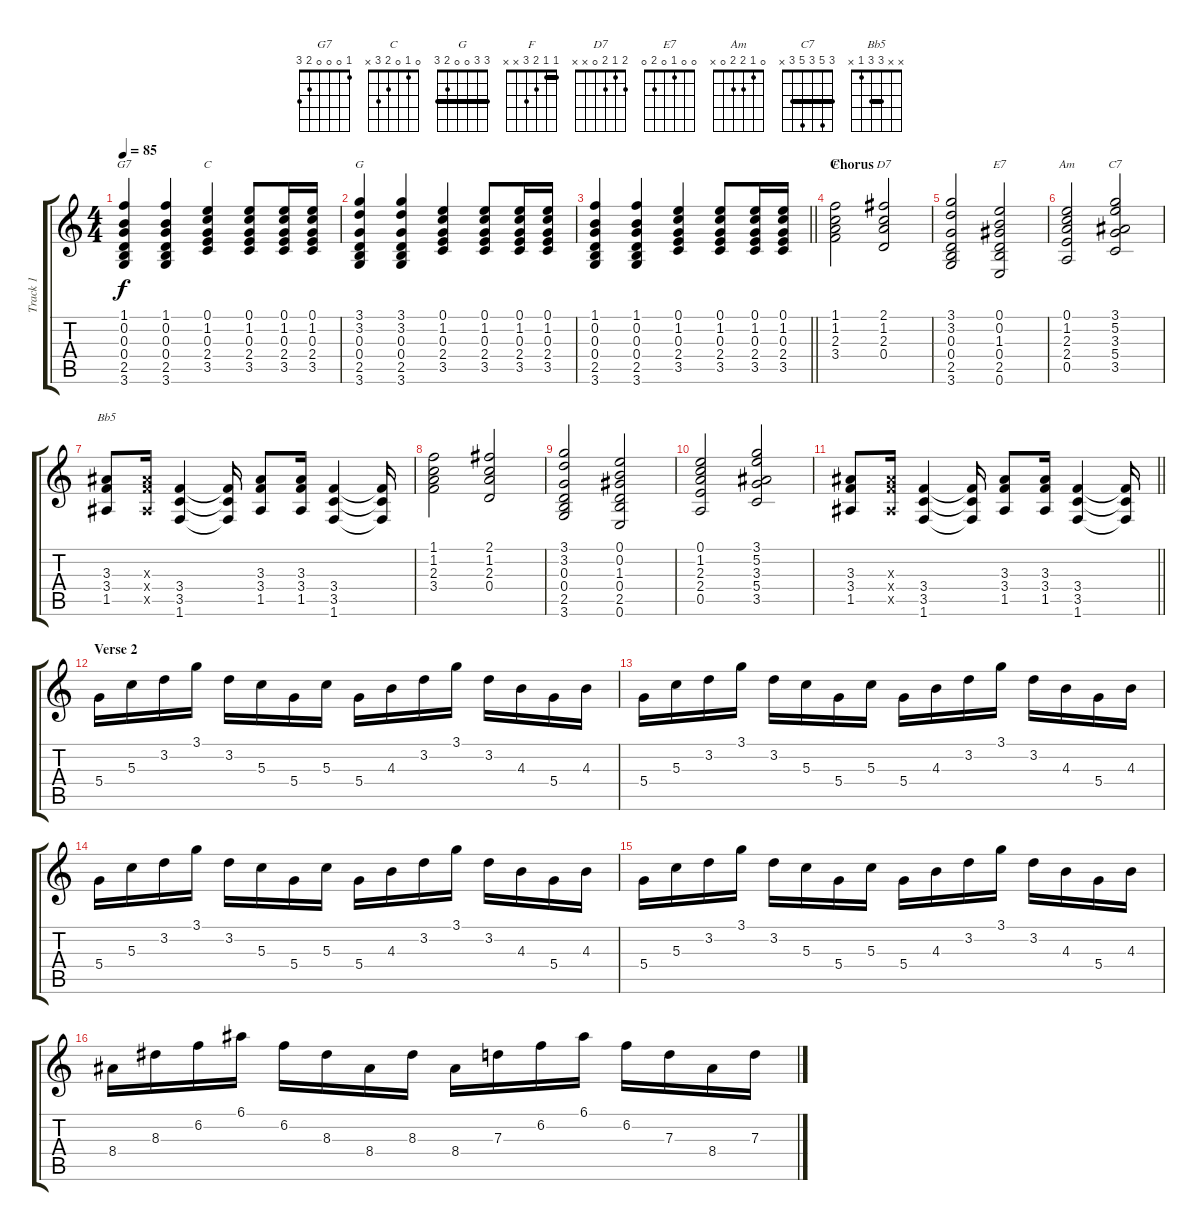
\track ("Track 1" "Track 1") {instrument acousticguitarsteel}
\staff {score tabs}
\tuning (E4 B3 G3 D3 A2 E2) {hide}
\chord ("G7" 1 0 0 0 2 3)
\chord ("C" 0 1 0 2 3 x)
\chord ("G" 3 3 0 0 2 3) {barre 3}
\chord ("F" 1 1 2 3 x x) {barre 1}
\chord ("D7" 2 1 2 0 x x)
\chord ("E7" 0 0 1 0 2 0)
\chord ("Am" 0 1 2 2 0 x)
\chord ("C7" 3 5 3 5 3 x) {barre 3}
\chord ("Bb5" x x 3 3 1 x) {barre 3}
\ts (4 4)
\tempo 85
\clef g2
\ks c
(1.1 0.2 0.3 0.4 2.5 3.6).4{ch "G7" dy f} (1.1 0.2 0.3 0.4 2.5 3.6).4 (0.1 1.2 0.3 2.4 3.5).4{ch "C"} (0.1 1.2 0.3 2.4 3.5).8 (0.1 1.2 0.3 2.4 3.5).16 (0.1 1.2 0.3 2.4 3.5).16 |
(3.1 3.2 0.3 0.4 2.5 3.6).4{ch "G"} (3.1 3.2 0.3 0.4 2.5 3.6).4 (0.1 1.2 0.3 2.4 3.5).4 (0.1 1.2 0.3 2.4 3.5).8 (0.1 1.2 0.3 2.4 3.5).16 (0.1 1.2 0.3 2.4 3.5).16 |
\barLineRight lightlight
(1.1 0.2 0.3 0.4 2.5 3.6).4 (1.1 0.2 0.3 0.4 2.5 3.6).4 (0.1 1.2 0.3 2.4 3.5).4 (0.1 1.2 0.3 2.4 3.5).8 (0.1 1.2 0.3 2.4 3.5).16 (0.1 1.2 0.3 2.4 3.5).16 |
\section ("" "Chorus")
(1.1 1.2 2.3 3.4).2{ch "F"} (2.1 1.2 2.3 0.4).2{ch "D7"} |
(3.1 3.2 0.3 0.4 2.5 3.6).2 (0.1 0.2 1.3 0.4 2.5 0.6).2{ch "E7"} |
(0.1 1.2 2.3 2.4 0.5).2{ch "Am"} (3.1 5.2 3.3 5.4 3.5).2{ch "C7"} |
(3.3 3.4 1.5).8{ch "Bb5"} (3.3{x} 3.4{x} 1.5{x}).16 (3.4 3.5 1.6).4 (3.4{t} 3.5{t} 1.6{t}).16 (3.3 3.4 1.5).8 (3.3 3.4 1.5).16 (3.4 3.5 1.6).4 (3.4{t} 3.5{t} 1.6{t}).16 |
(1.1 1.2 2.3 3.4).2 (2.1 1.2 2.3 0.4).2 |
(3.1 3.2 0.3 0.4 2.5 3.6).2 (0.1 0.2 1.3 0.4 2.5 0.6).2 |
(0.1 1.2 2.3 2.4 0.5).2 (3.1 5.2 3.3 5.4 3.5).2 |
\barLineRight lightlight
(3.3 3.4 1.5).8 (3.3{x} 3.4{x} 1.5{x}).16 (3.4 3.5 1.6).4 (3.4{t} 3.5{t} 1.6{t}).16 (3.3 3.4 1.5).8 (3.3 3.4 1.5).16 (3.4 3.5 1.6).4 (3.4{t} 3.5{t} 1.6{t}).16 |
\section ("" "Verse 2")
5.4.16 5.3.16 3.2.16 3.1.16 3.2.16 5.3.16 5.4.16 5.3.16 5.4.16 4.3.16 3.2.16 3.1.16 3.2.16 4.3.16 5.4.16 4.3.16 |
5.4.16 5.3.16 3.2.16 3.1.16 3.2.16 5.3.16 5.4.16 5.3.16 5.4.16 4.3.16 3.2.16 3.1.16 3.2.16 4.3.16 5.4.16 4.3.16 |
5.4.16 5.3.16 3.2.16 3.1.16 3.2.16 5.3.16 5.4.16 5.3.16 5.4.16 4.3.16 3.2.16 3.1.16 3.2.16 4.3.16 5.4.16 4.3.16 |
5.4.16 5.3.16 3.2.16 3.1.16 3.2.16 5.3.16 5.4.16 5.3.16 5.4.16 4.3.16 3.2.16 3.1.16 3.2.16 4.3.16 5.4.16 4.3.16 |
8.4.16 8.3.16 6.2.16 6.1.16 6.2.16 8.3.16 8.4.16 8.3.16 8.4.16 7.3.16 6.2.16 6.1.16 6.2.16 7.3.16 8.4.16 7.3.16
